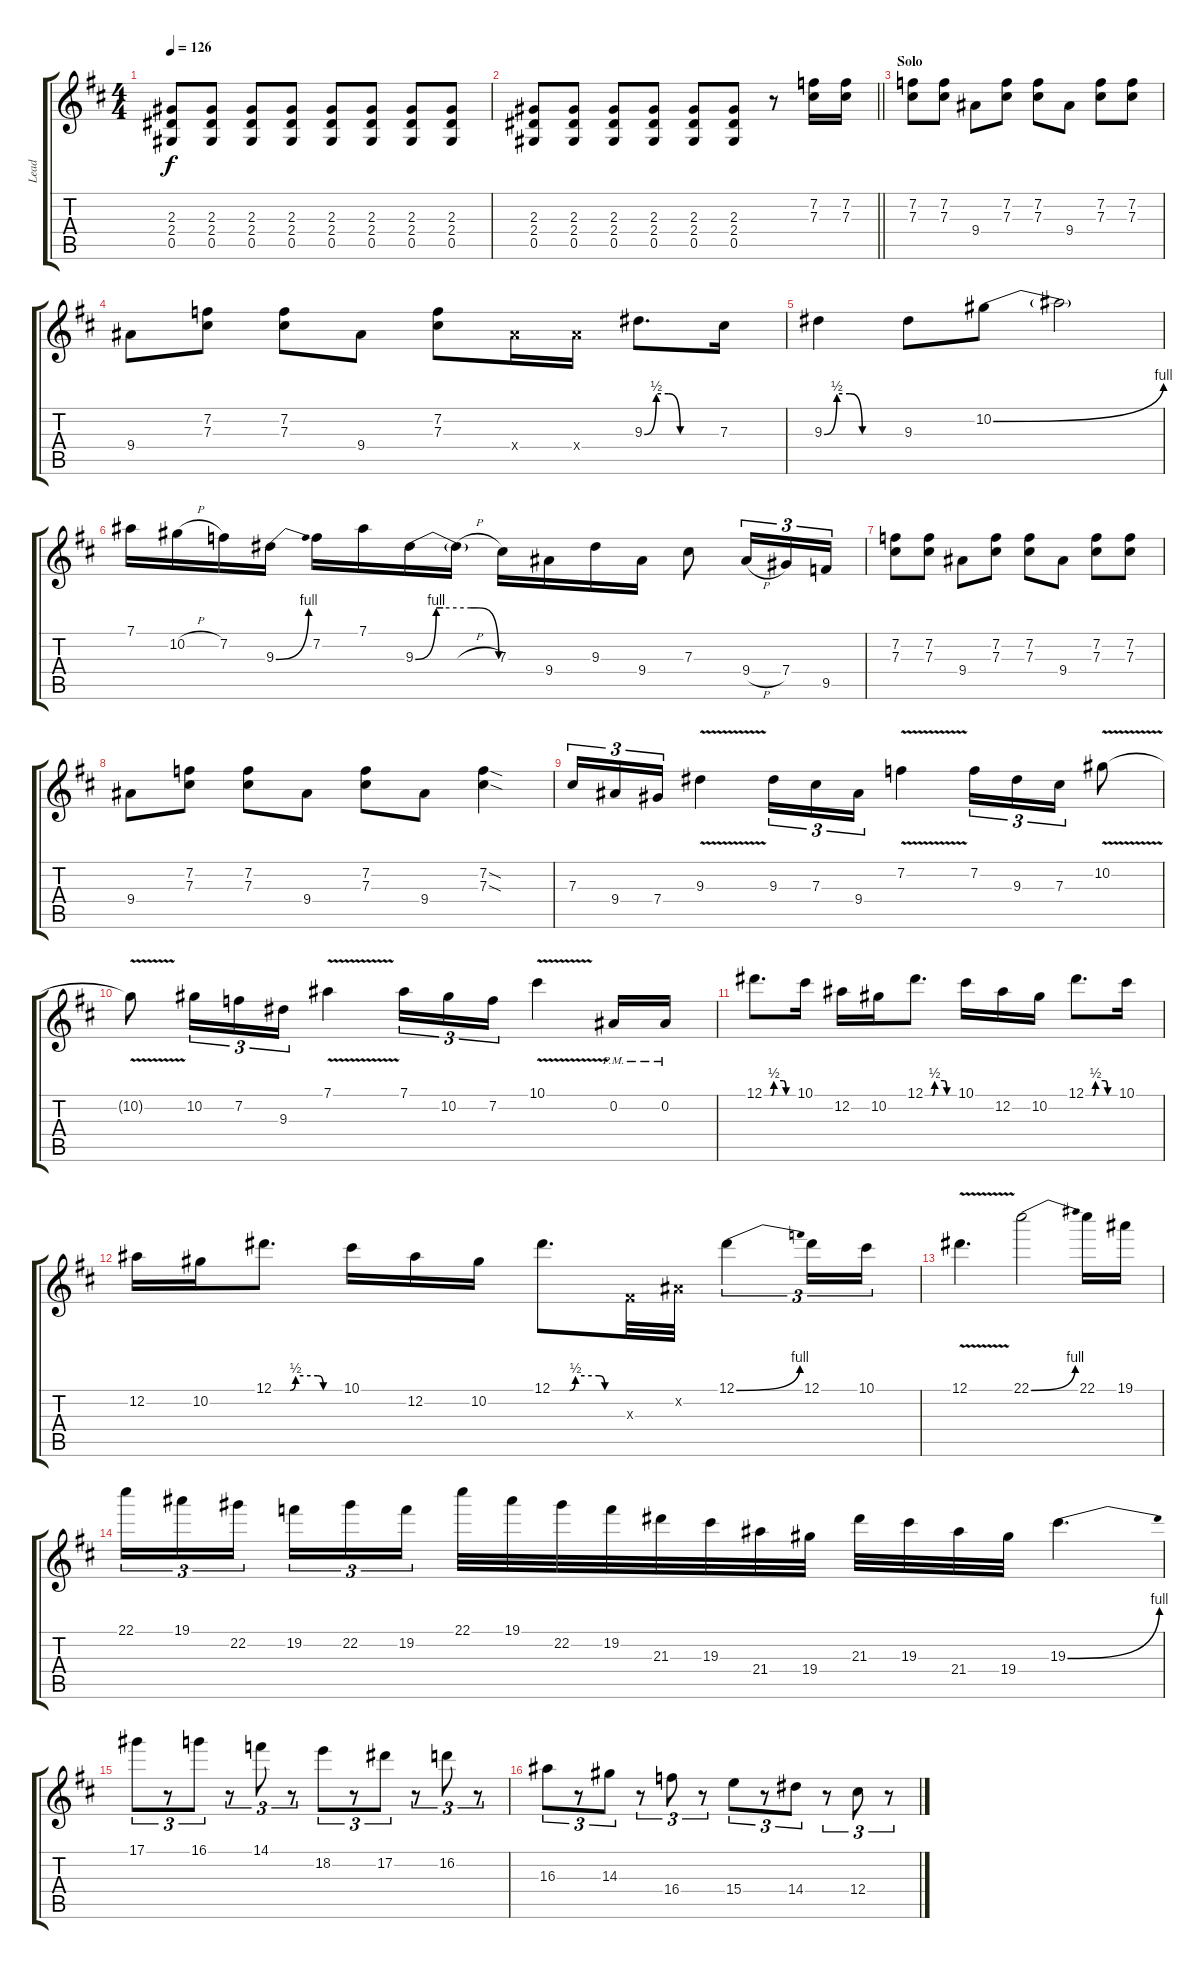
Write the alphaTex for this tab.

\track ("Lead" "Lead") {instrument overdrivenguitar}
\staff {score tabs}
\tuning (Eb4 Bb3 Gb3 Db3 Ab2 Eb2) {hide}
\ts (4 4)
\tempo 126
\clef g2
\ks d
(2.3 2.4 0.5).8{dy f} (2.3 2.4 0.5).8 (2.3 2.4 0.5).8 (2.3 2.4 0.5).8 (2.3 2.4 0.5).8 (2.3 2.4 0.5).8 (2.3 2.4 0.5).8 (2.3 2.4 0.5).8 |
\barLineRight lightlight
(2.3 2.4 0.5).8 (2.3 2.4 0.5).8 (2.3 2.4 0.5).8 (2.3 2.4 0.5).8 (2.3 2.4 0.5).8 (2.3 2.4 0.5).8 r.8 (7.2 7.3).16 (7.2 7.3).16 |
\section ("" "Solo")
(7.2 7.3).8 (7.2 7.3).8 9.4.8 (7.2 7.3).8 (7.2 7.3).8 9.4.8 (7.2 7.3).8 (7.2 7.3).8 |
9.4.8 (7.2 7.3).8 (7.2 7.3).8 9.4.8 (7.2 7.3).8 9.4{x}.16 9.4{x}.16 9.3{be (custom 0 0 10 2 20 2 30 0 60 0)}.8{d} 7.3.16 |
9.3{be (custom 0 0 10 2 20 2 30 0 60 0)}.4 9.3.8 10.2{be (bend 0 0 60 4)}.8 10.2{t}.2 |
7.1.16 10.2{h}.16 7.2.16 9.3{be (bend 0 0 60 4)}.16 7.2.16 7.1.16 9.3{be (custom 0 0 15 4 20 4 40 4 45 4 60 0)}.16 9.3{h t}.16 7.3.16 9.4.16 9.3.16 9.4.16 7.3.8 9.4{h}.16{tu (3 2)} 7.4.16{tu (3 2)} 9.5.16{tu (3 2)} |
(7.2 7.3).8 (7.2 7.3).8 9.4.8 (7.2 7.3).8 (7.2 7.3).8 9.4.8 (7.2 7.3).8 (7.2 7.3).8 |
9.4.8 (7.2 7.3).8 (7.2 7.3).8 9.4.8 (7.2 7.3).8 9.4.8 (7.2{sod} 7.3{sod}).4 |
7.3.16{tu (3 2)} 9.4.16{tu (3 2)} 7.4.16{tu (3 2)} 9.3{v}.4 9.3.16{tu (3 2)} 7.3.16{tu (3 2)} 9.4.16{tu (3 2)} 7.2{v}.4 7.2.16{tu (3 2)} 9.3.16{tu (3 2)} 7.3.16{tu (3 2)} 10.2{v}.8 |
10.2{t}.8 10.2.16{tu (3 2)} 7.2.16{tu (3 2)} 9.3.16{tu (3 2)} 7.1{v}.4 7.1.16{tu (3 2)} 10.2.16{tu (3 2)} 7.2.16{tu (3 2)} 10.1{v}.4 0.2{pm}.16 0.2{pm}.16 |
12.1{be (custom 0 0 15 0 20 2 40 2 45 0 60 0)}.8{d} 10.1.16 12.2.16 10.2.16 12.1{be (custom 0 0 15 0 20 2 40 2 45 0 60 0)}.8{d} 10.1.16 12.2.16 10.2.16 12.1{be (custom 0 0 15 0 20 2 40 2 45 0 60 0)}.8{d} 10.1.16 |
12.2.16 10.2.16 12.1{be (custom 0 0 15 0 20 2 40 2 45 0 60 0)}.8{d} 10.1.16 12.2.16 10.2.16 12.1{be (custom 0 0 15 0 20 2 40 2 45 0 60 0)}.8{d} 0.3{x}.32 0.2{x}.32 12.1{be (bend 0 0 60 4)}.4{tu (3 2)} 12.1.16{tu (3 2)} 10.1.16{tu (3 2)} |
12.1{v}.4{d} 22.1{be (bend 0 0 60 4)}.2 22.1.16 19.1.16 |
22.1.16{tu (3 2)} 19.1.16{tu (3 2)} 22.2.16{tu (3 2) beam splitsecondary} 19.2.16{tu (3 2)} 22.2.16{tu (3 2)} 19.2.16{tu (3 2)} 22.1.32 19.1.32 22.2.32 19.2.32 21.3.32 19.3.32 21.4.32 19.4.32 21.3.32 19.3.32 21.4.32 19.4.32 19.3{be (bend 0 0 60 4)}.4{d} |
17.1.8{tu (3 2)} r.8{tu (3 2)} 16.1.8{tu (3 2)} r.8{tu (3 2)} 14.1.8{tu (3 2)} r.8{tu (3 2)} 18.2.8{tu (3 2)} r.8{tu (3 2)} 17.2.8{tu (3 2)} r.8{tu (3 2)} 16.2.8{tu (3 2)} r.8{tu (3 2)} |
16.3.8{tu (3 2)} r.8{tu (3 2)} 14.3.8{tu (3 2)} r.8{tu (3 2)} 16.4.8{tu (3 2)} r.8{tu (3 2)} 15.4.8{tu (3 2)} r.8{tu (3 2)} 14.4.8{tu (3 2)} r.8{tu (3 2)} 12.4.8{tu (3 2)} r.8{tu (3 2)}
